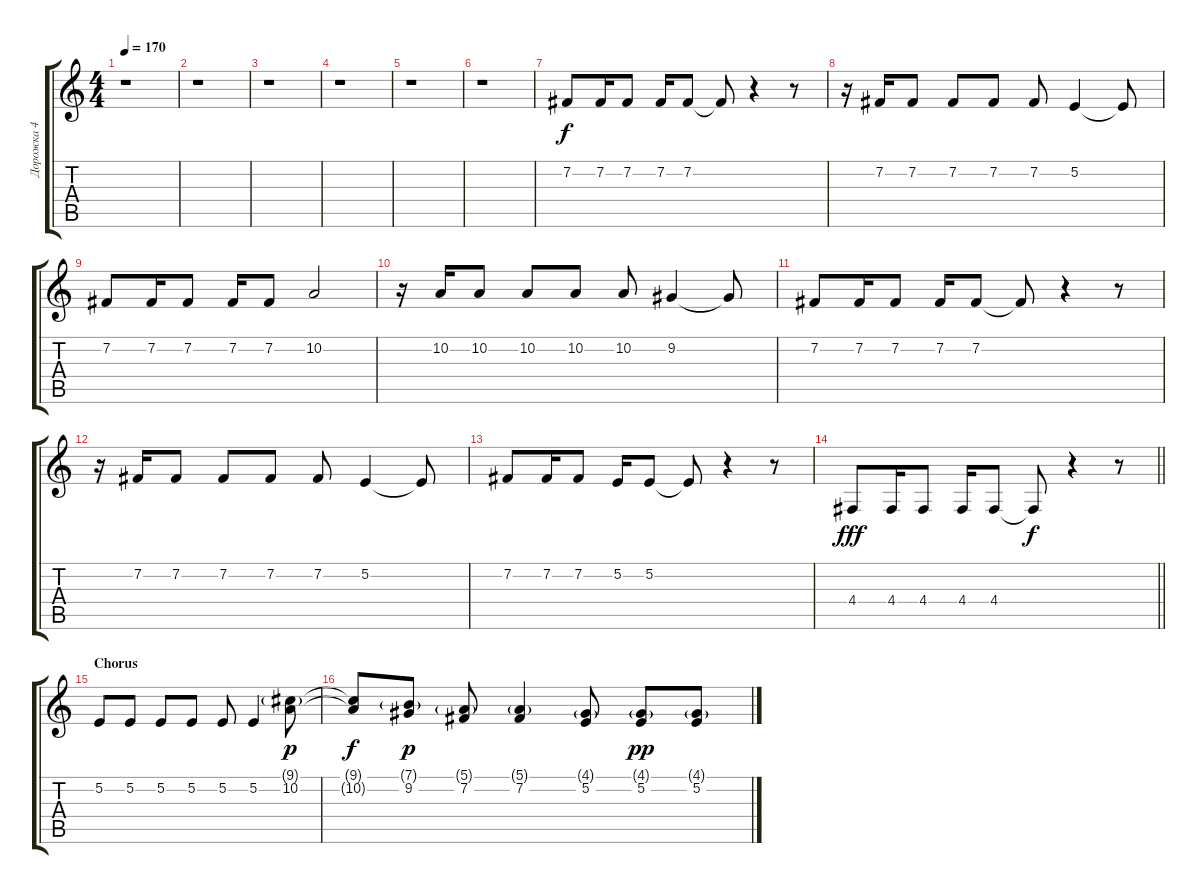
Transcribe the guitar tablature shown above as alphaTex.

\track ("Дорожка 4" "Дорожка 4") {instrument altosax}
\staff {score tabs}
\tuning (E4 B3 G3 D3 A2 E2) {hide}
\ts (4 4)
\tempo 170
\clef g2
\ks c
r.1{dy f} |
r.1 |
r.1 |
r.1 |
r.1 |
r.1 |
7.2.8 7.2.16 7.2.8 7.2.16 7.2.8 7.2{t}.8 r.4 r.8 |
r.16 7.2.16 7.2.8 7.2.8 7.2.8 7.2.8 5.2.4 5.2{t}.8 |
7.2.8 7.2.16 7.2.8 7.2.16 7.2.8 10.2.2 |
r.16 10.2.16 10.2.8 10.2.8 10.2.8 10.2.8 9.2.4 9.2{t}.8 |
7.2.8 7.2.16 7.2.8 7.2.16 7.2.8 7.2{t}.8 r.4 r.8 |
r.16 7.2.16 7.2.8 7.2.8 7.2.8 7.2.8 5.2.4 5.2{t}.8 |
7.2.8 7.2.16 7.2.8 5.2.16 5.2.8 5.2{t}.8 r.4 r.8 |
\barLineRight lightlight
4.4.8{dy fff} 4.4.16 4.4.8 4.4.16 4.4.8 4.4{t}.8{dy f} r.4 r.8 |
\section ("" "Chorus")
5.2.8 5.2.8 5.2.8 5.2.8 5.2.8 5.2.4 (9.1{g} 10.2).8{dy p} |
(9.1{t} 10.2{t}).8{dy f} (7.1{g} 9.2).8{dy p} (5.1{g} 7.2).8 (5.1{g} 7.2).4 (4.1{g} 5.2).8 (4.1{g} 5.2).8{dy pp} (4.1{g} 5.2).8
